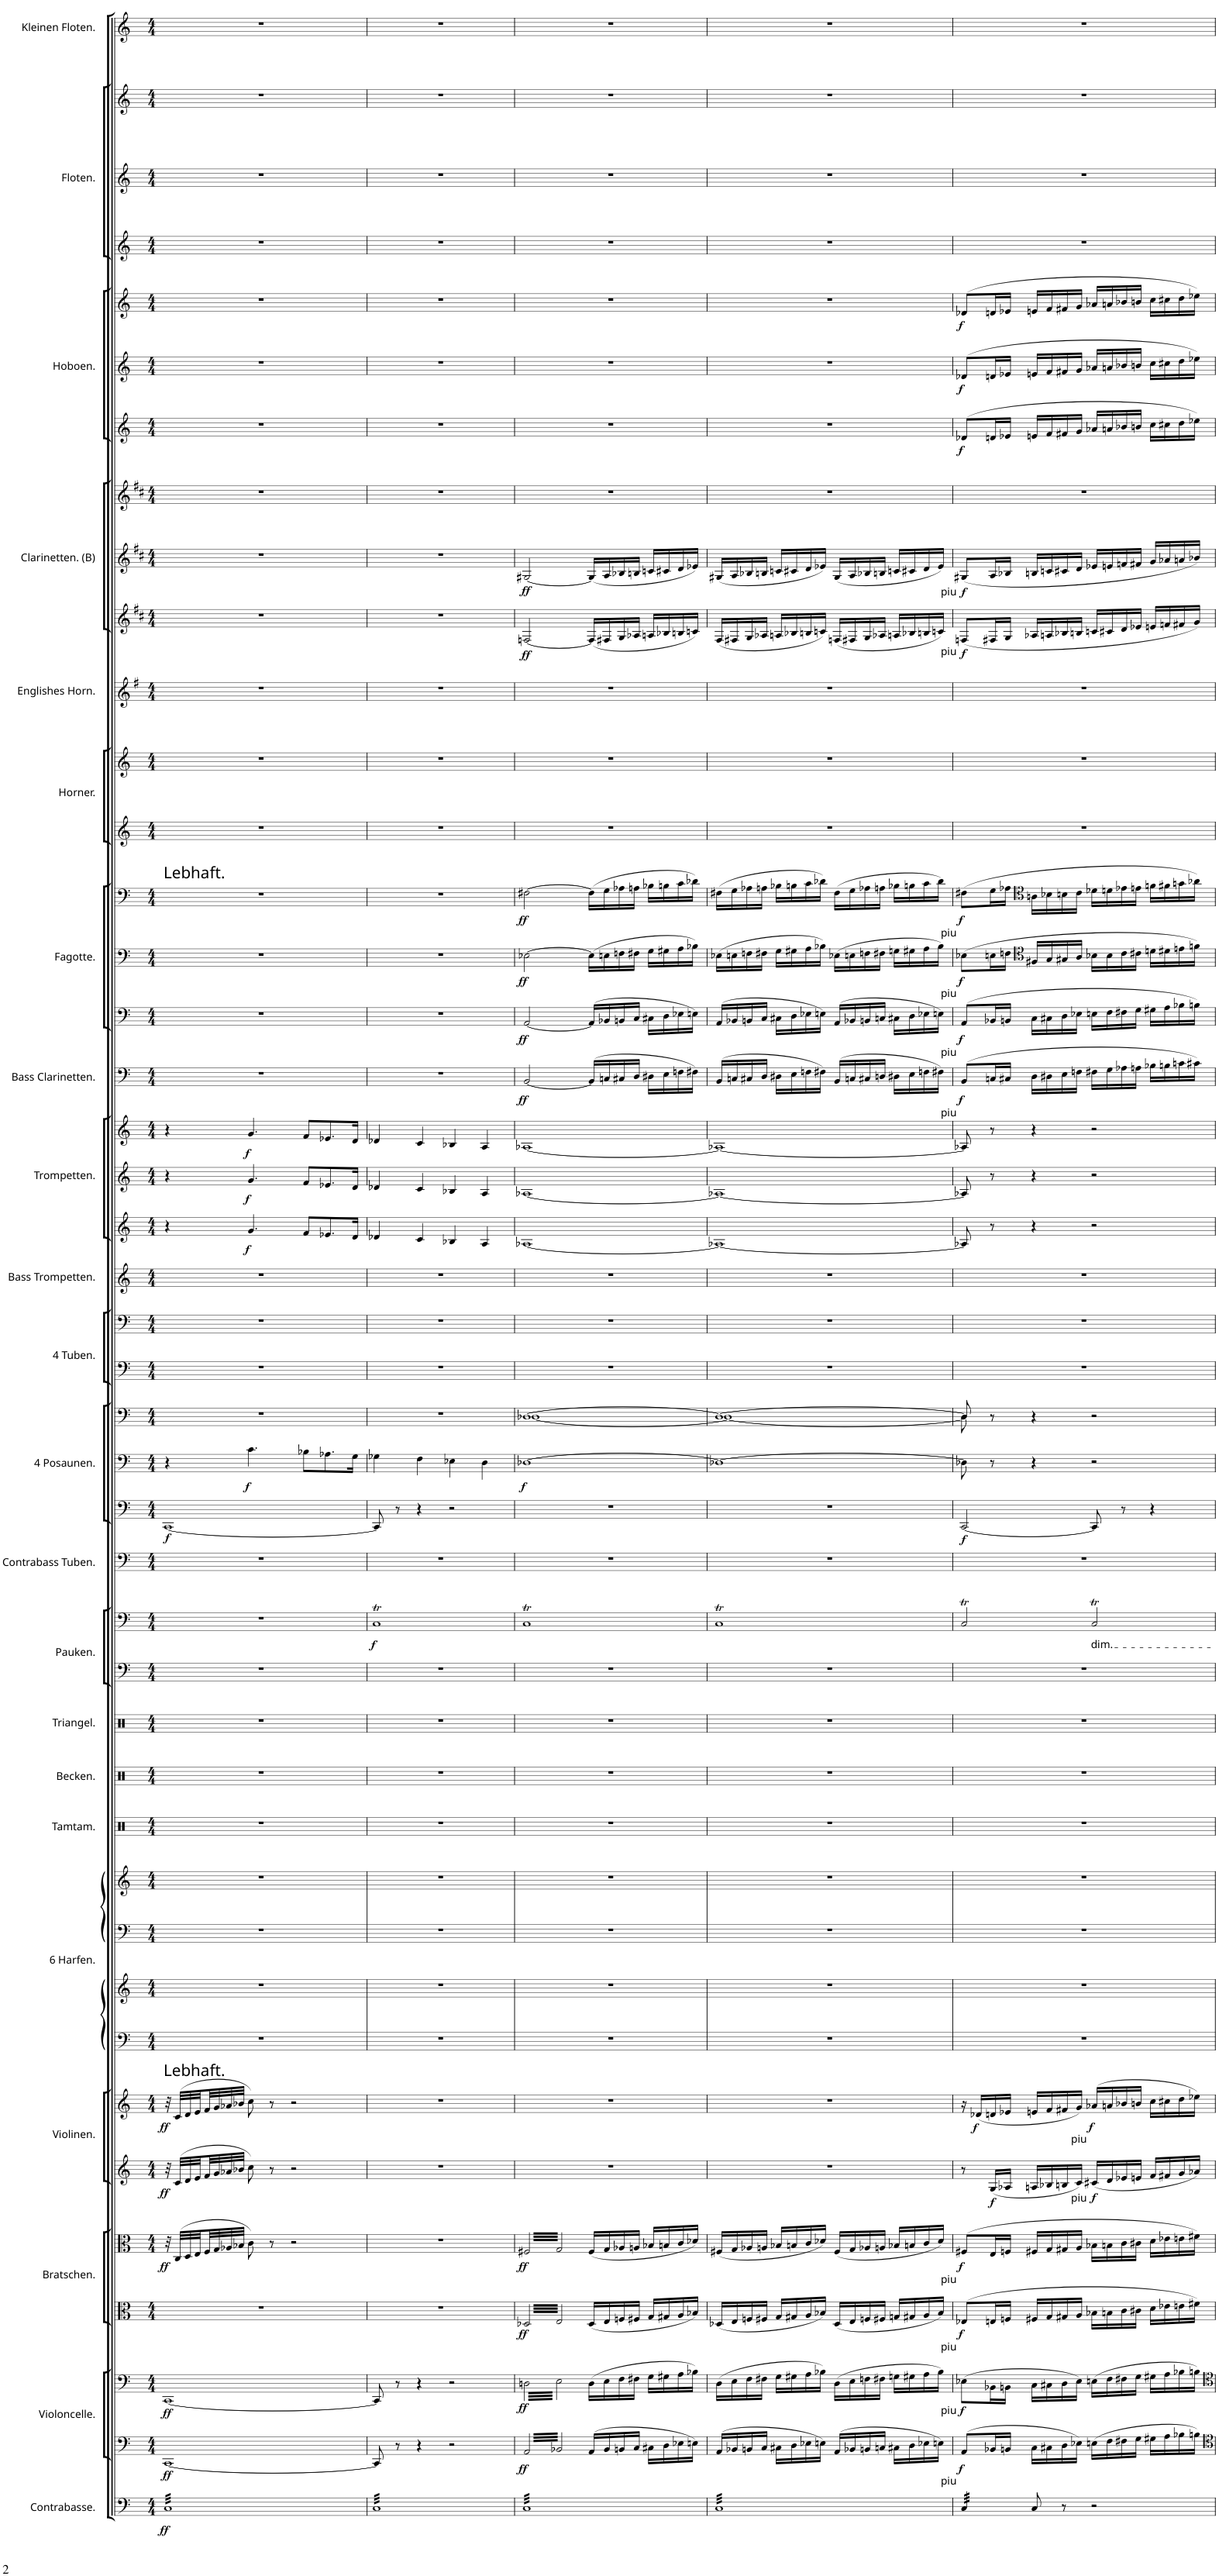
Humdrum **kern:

**kern	**dynam	**kern	**dynam	**kern	**dynam	**kern	**dynam	**kern	**dynam	**kern	**dynam	**kern	**dynam	**kern	**kern	**kern	**kern	**kern	**kern	**kern	**kern	**kern	**dynam	**kern	**kern	**dynam	**kern	**dynam	**kern	**kern	**kern	**kern	**kern	**dynam	**kern	**dynam	**kern	**dynam	**kern	**dynam	**kern	**dynam	**kern	**dynam	**kern	**dynam	**kern	**kern	**kern	**kern	**dynam	**kern	**dynam	**kern	**kern	**dynam	**kern	**dynam	**kern	**dynam	**kern	**kern	**kern	**kern
*part41	*part41	*part40	*part40	*part39	*part39	*part38	*part38	*part37	*part37	*part36	*part36	*part35	*part35	*part34	*part34	*part33	*part33	*part32	*part31	*part30	*part29	*part28	*part28	*part27	*part26	*part26	*part25	*part25	*part24	*part23	*part22	*part21	*part20	*part20	*part19	*part19	*part18	*part18	*part17	*part17	*part16	*part16	*part15	*part15	*part14	*part14	*part13	*part12	*part11	*part10	*part10	*part9	*part9	*part8	*part7	*part7	*part6	*part6	*part5	*part5	*part4	*part3	*part2	*part1
*staff43	*staff43	*staff42	*staff42	*staff41	*staff41	*staff40	*staff40	*staff39	*staff39	*staff38	*staff38	*staff37	*staff37	*staff36	*staff35	*staff34	*staff33	*staff32	*staff31	*staff30	*staff29	*staff28	*staff28	*staff27	*staff26	*staff26	*staff25	*staff25	*staff24	*staff23	*staff22	*staff21	*staff20	*staff20	*staff19	*staff19	*staff18	*staff18	*staff17	*staff17	*staff16	*staff16	*staff15	*staff15	*staff14	*staff14	*staff13	*staff12	*staff11	*staff10	*staff10	*staff9	*staff9	*staff8	*staff7	*staff7	*staff6	*staff6	*staff5	*staff5	*staff4	*staff3	*staff2	*staff1
*I"Contrabasse.	*	*I"Violoncellos	*	*I"Violoncelle.	*	*I"Violas	*	*I"Bratschen.	*	*I"Violins	*	*I"Violinen.	*	*I"Harp	*	*I"6 Harfen.	*	*I"Tamtam.	*I"Becken.	*I"Triangel.	*I"Timpani	*I"Pauken.	*	*I"Contrabass Tuben.	*I"Trombone	*	*I"4 Posaunen.	*	*I"Tenor Trombone	*I"Tuba	*I"4 Tuben.	*I"Bass Trompetten.	*I"C Trumpet	*	*I"Trompetten.	*	*I"C Trumpet	*	*I"Bass Clarinetten.	*	*I"Bassoon	*	*I"Fagotte.	*	*I"Bassoon	*	*I"Horn in F	*I"Horner.	*I"Englishes Horn.	*I"Bb Clarinet	*	*I"Clarinetten. (B)	*	*I"Bb Clarinet	*I"Oboe	*	*I"Hoboen.	*	*I"Oboe	*	*I"Flute	*I"Floten.	*I"Flute	*I"Kleinen Floten.
*I'CB.	*	*	*	*I'Vc.	*	*	*	*I'Br.	*	*	*	*I'Viol.	*	*I'Hp	*	*I'6 Harfen.	*	*I'Tamtam.	*I'Bk.	*I'Trgl.	*I'Timp	*I'Pauk.	*	*I'C.B.Tb.	*I'Trb	*	*I'4 Pos.	*	*I'Trb	*I'Tba	*I'4 Tub.	*I'Bs.Trp.	*I'Tpt	*	*I'Tromp.	*	*I'Tpt	*	*I'Bs.Cl.	*	*I'Bsn	*	*I'Fag.	*	*I'Bsn	*	*I'Hn	*I'Hor.	*I'Engl.Hr.	*I'Cl	*	*I'Clar.(B)	*	*I'Cl	*I'Ob	*	*I'Hob.	*	*I'Ob	*	*I'Fl	*	*I'Fl	*I'kl.Fl.
*clefF4	*	*clefF4	*	*clefF4	*	*clefC3	*	*clefC3	*	*clefG2	*	*clefG2	*	*clefF4	*clefG2	*clefF4	*clefG2	*clefX	*clefX	*clefX	*clefF4	*clefF4	*	*clefF4	*clefF4	*	*clefF4	*	*clefF4	*clefF4	*clefF4	*clefG2	*clefG2	*	*clefG2	*	*clefG2	*	*clefF4	*	*clefF4	*	*clefF4	*	*clefF4	*	*clefG2	*clefG2	*clefG2	*clefG2	*	*clefG2	*	*clefG2	*clefG2	*	*clefG2	*	*clefG2	*	*clefG2	*clefG2	*clefG2	*clefG2
*Trd7c12	*	*	*	*	*	*	*	*	*	*	*	*	*	*	*	*	*	*	*	*	*	*	*	*	*	*	*	*	*	*	*	*Trd8c14	*	*	*	*	*	*	*Trd8c14	*	*	*	*	*	*	*	*Trd4c7	*Trd4c7	*Trd4c7	*Trd1c2	*	*Trd1c2	*	*Trd1c2	*	*	*	*	*	*	*	*	*	*Trd-7c-12
*k[]	*	*k[]	*	*k[]	*	*k[]	*	*k[]	*	*k[]	*	*k[]	*	*k[]	*k[]	*k[]	*k[]	*k[]	*k[]	*k[]	*k[]	*k[]	*	*k[]	*k[]	*	*k[]	*	*k[]	*k[]	*k[]	*k[]	*k[]	*	*k[]	*	*k[]	*	*k[]	*	*k[]	*	*k[]	*	*k[]	*	*k[]	*k[]	*k[f#]	*k[f#c#]	*	*k[f#c#]	*	*k[f#c#]	*k[]	*	*k[]	*	*k[]	*	*k[]	*k[]	*k[]	*k[]
*M4/4	*	*M4/4	*	*M4/4	*	*M4/4	*	*M4/4	*	*M4/4	*	*M4/4	*	*M4/4	*M4/4	*M4/4	*M4/4	*M4/4	*M4/4	*M4/4	*M4/4	*M4/4	*	*M4/4	*M4/4	*	*M4/4	*	*M4/4	*M4/4	*M4/4	*M4/4	*M4/4	*	*M4/4	*	*M4/4	*	*M4/4	*	*M4/4	*	*M4/4	*	*M4/4	*	*M4/4	*M4/4	*M4/4	*M4/4	*	*M4/4	*	*M4/4	*M4/4	*	*M4/4	*	*M4/4	*	*M4/4	*M4/4	*M4/4	*M4/4
=1	=1	=1	=1	=1	=1	=1	=1	=1	=1	=1	=1	=1	=1	=1	=1	=1	=1	=1	=1	=1	=1	=1	=1	=1	=1	=1	=1	=1	=1	=1	=1	=1	=1	=1	=1	=1	=1	=1	=1	=1	=1	=1	=1	=1	=1	=1	=1	=1	=1	=1	=1	=1	=1	=1	=1	=1	=1	=1	=1	=1	=1	=1	=1	=1
!	!	!	!	!	!	!	!	!	!	!	!	!	!	!	!	!	!	!	!	!	!	!	!	!	!	!	!	!	!	!	!	!	!	!	!	!	!	!	!	!	!	!	!	!	!LO:TX:a:t=Lebhaft.	!	!	!	!	!	!	!	!	!	!	!	!	!	!	!	!	!	!	!
!	!	!	!	!	!	!	!	!	!	!	!	!LO:TX:a:t=Lebhaft.	!	!	!	!	!	!	!	!	!	!	!	!	!	!	!	!	!	!	!	!	!	!	!	!	!	!	!	!	!	!	!	!	!	!	!	!	!	!	!	!	!	!	!	!	!	!	!	!	!	!	!	!
!	!LO:DY:b	!	!LO:DY:b	!	!LO:DY:b	!	!	!	!LO:DY:b	!	!LO:DY:b	!	!LO:DY:b	!	!	!	!	!	!	!	!	!	!	!	!	!LO:DY:b	!	!	!	!	!	!	!	!	!	!	!	!	!	!	!	!	!	!	!	!	!	!	!	!	!	!	!	!	!	!	!	!	!	!	!	!	!	!
*tremolo	*	*	*	*	*	*	*	*	*	*	*	*	*	*	*	*	*	*	*	*	*	*	*	*	*	*	*	*	*	*	*	*	*	*	*	*	*	*	*	*	*	*	*	*	*	*	*	*	*	*	*	*	*	*	*	*	*	*	*	*	*	*	*	*
32CLLL	ff	[1CC	ff	[1CC	ff	1r	.	32r	ff	32r	ff	32r	ff	1r	1r	1r	1r	1r	1r	1r	1r	1r	.	1r	[1CC	f	4r	.	1r	1r	1r	1r	4r	.	4r	.	4r	.	1r	.	1r	.	1r	.	1r	.	1r	1r	1r	1r	.	1r	.	1r	1r	.	1r	.	1r	.	1r	1r	1r	1r
32C	.	.	.	.	.	.	.	(32C/LLL	.	(32c/LLL	.	(32c/LLL	.	.	.	.	.	.	.	.	.	.	.	.	.	.	.	.	.	.	.	.	.	.	.	.	.	.	.	.	.	.	.	.	.	.	.	.	.	.	.	.	.	.	.	.	.	.	.	.	.	.	.	.
32C	.	.	.	.	.	.	.	32D/	.	32d/	.	32d/	.	.	.	.	.	.	.	.	.	.	.	.	.	.	.	.	.	.	.	.	.	.	.	.	.	.	.	.	.	.	.	.	.	.	.	.	.	.	.	.	.	.	.	.	.	.	.	.	.	.	.	.
32C	.	.	.	.	.	.	.	32E/	.	32e/	.	32e/	.	.	.	.	.	.	.	.	.	.	.	.	.	.	.	.	.	.	.	.	.	.	.	.	.	.	.	.	.	.	.	.	.	.	.	.	.	.	.	.	.	.	.	.	.	.	.	.	.	.	.	.
32C	.	.	.	.	.	.	.	32F/	.	32f/	.	32f/	.	.	.	.	.	.	.	.	.	.	.	.	.	.	.	.	.	.	.	.	.	.	.	.	.	.	.	.	.	.	.	.	.	.	.	.	.	.	.	.	.	.	.	.	.	.	.	.	.	.	.	.
32C	.	.	.	.	.	.	.	32G/	.	32g/	.	32g/	.	.	.	.	.	.	.	.	.	.	.	.	.	.	.	.	.	.	.	.	.	.	.	.	.	.	.	.	.	.	.	.	.	.	.	.	.	.	.	.	.	.	.	.	.	.	.	.	.	.	.	.
32C	.	.	.	.	.	.	.	32A-X/	.	32a-X/	.	32a-X/	.	.	.	.	.	.	.	.	.	.	.	.	.	.	.	.	.	.	.	.	.	.	.	.	.	.	.	.	.	.	.	.	.	.	.	.	.	.	.	.	.	.	.	.	.	.	.	.	.	.	.	.
32C	.	.	.	.	.	.	.	32B-X/JJJ	.	32b-X/JJJ	.	32b-X/JJJ	.	.	.	.	.	.	.	.	.	.	.	.	.	.	.	.	.	.	.	.	.	.	.	.	.	.	.	.	.	.	.	.	.	.	.	.	.	.	.	.	.	.	.	.	.	.	.	.	.	.	.	.
!	!	!	!	!	!	!	!	!	!	!	!	!	!	!	!	!	!	!	!	!	!	!	!	!	!	!	!	!LO:DY:b	!	!	!	!	!	!LO:DY:b	!	!LO:DY:b	!	!LO:DY:b	!	!	!	!	!	!	!	!	!	!	!	!	!	!	!	!	!	!	!	!	!	!	!	!	!	!
32C	.	.	.	.	.	.	.	8c\)	.	8cc\)	.	8cc\)	.	.	.	.	.	.	.	.	.	.	.	.	.	.	4.c\	f	.	.	.	.	4.g/	f	4.g/	f	4.g/	f	.	.	.	.	.	.	.	.	.	.	.	.	.	.	.	.	.	.	.	.	.	.	.	.	.	.
32C	.	.	.	.	.	.	.	.	.	.	.	.	.	.	.	.	.	.	.	.	.	.	.	.	.	.	.	.	.	.	.	.	.	.	.	.	.	.	.	.	.	.	.	.	.	.	.	.	.	.	.	.	.	.	.	.	.	.	.	.	.	.	.	.
32C	.	.	.	.	.	.	.	.	.	.	.	.	.	.	.	.	.	.	.	.	.	.	.	.	.	.	.	.	.	.	.	.	.	.	.	.	.	.	.	.	.	.	.	.	.	.	.	.	.	.	.	.	.	.	.	.	.	.	.	.	.	.	.	.
32C	.	.	.	.	.	.	.	.	.	.	.	.	.	.	.	.	.	.	.	.	.	.	.	.	.	.	.	.	.	.	.	.	.	.	.	.	.	.	.	.	.	.	.	.	.	.	.	.	.	.	.	.	.	.	.	.	.	.	.	.	.	.	.	.
32C	.	.	.	.	.	.	.	8r	.	8r	.	8r	.	.	.	.	.	.	.	.	.	.	.	.	.	.	.	.	.	.	.	.	.	.	.	.	.	.	.	.	.	.	.	.	.	.	.	.	.	.	.	.	.	.	.	.	.	.	.	.	.	.	.	.
32C	.	.	.	.	.	.	.	.	.	.	.	.	.	.	.	.	.	.	.	.	.	.	.	.	.	.	.	.	.	.	.	.	.	.	.	.	.	.	.	.	.	.	.	.	.	.	.	.	.	.	.	.	.	.	.	.	.	.	.	.	.	.	.	.
32C	.	.	.	.	.	.	.	.	.	.	.	.	.	.	.	.	.	.	.	.	.	.	.	.	.	.	.	.	.	.	.	.	.	.	.	.	.	.	.	.	.	.	.	.	.	.	.	.	.	.	.	.	.	.	.	.	.	.	.	.	.	.	.	.
32C	.	.	.	.	.	.	.	.	.	.	.	.	.	.	.	.	.	.	.	.	.	.	.	.	.	.	.	.	.	.	.	.	.	.	.	.	.	.	.	.	.	.	.	.	.	.	.	.	.	.	.	.	.	.	.	.	.	.	.	.	.	.	.	.
32C	.	.	.	.	.	.	.	2r	.	2r	.	2r	.	.	.	.	.	.	.	.	.	.	.	.	.	.	.	.	.	.	.	.	.	.	.	.	.	.	.	.	.	.	.	.	.	.	.	.	.	.	.	.	.	.	.	.	.	.	.	.	.	.	.	.
32C	.	.	.	.	.	.	.	.	.	.	.	.	.	.	.	.	.	.	.	.	.	.	.	.	.	.	.	.	.	.	.	.	.	.	.	.	.	.	.	.	.	.	.	.	.	.	.	.	.	.	.	.	.	.	.	.	.	.	.	.	.	.	.	.
32C	.	.	.	.	.	.	.	.	.	.	.	.	.	.	.	.	.	.	.	.	.	.	.	.	.	.	.	.	.	.	.	.	.	.	.	.	.	.	.	.	.	.	.	.	.	.	.	.	.	.	.	.	.	.	.	.	.	.	.	.	.	.	.	.
32C	.	.	.	.	.	.	.	.	.	.	.	.	.	.	.	.	.	.	.	.	.	.	.	.	.	.	.	.	.	.	.	.	.	.	.	.	.	.	.	.	.	.	.	.	.	.	.	.	.	.	.	.	.	.	.	.	.	.	.	.	.	.	.	.
32C	.	.	.	.	.	.	.	.	.	.	.	.	.	.	.	.	.	.	.	.	.	.	.	.	.	.	8B-X\L	.	.	.	.	.	8f/L	.	8f/L	.	8f/L	.	.	.	.	.	.	.	.	.	.	.	.	.	.	.	.	.	.	.	.	.	.	.	.	.	.	.
32C	.	.	.	.	.	.	.	.	.	.	.	.	.	.	.	.	.	.	.	.	.	.	.	.	.	.	.	.	.	.	.	.	.	.	.	.	.	.	.	.	.	.	.	.	.	.	.	.	.	.	.	.	.	.	.	.	.	.	.	.	.	.	.	.
32C	.	.	.	.	.	.	.	.	.	.	.	.	.	.	.	.	.	.	.	.	.	.	.	.	.	.	.	.	.	.	.	.	.	.	.	.	.	.	.	.	.	.	.	.	.	.	.	.	.	.	.	.	.	.	.	.	.	.	.	.	.	.	.	.
32C	.	.	.	.	.	.	.	.	.	.	.	.	.	.	.	.	.	.	.	.	.	.	.	.	.	.	.	.	.	.	.	.	.	.	.	.	.	.	.	.	.	.	.	.	.	.	.	.	.	.	.	.	.	.	.	.	.	.	.	.	.	.	.	.
32C	.	.	.	.	.	.	.	.	.	.	.	.	.	.	.	.	.	.	.	.	.	.	.	.	.	.	8.A-X\	.	.	.	.	.	8.e-X/	.	8.e-X/	.	8.e-X/	.	.	.	.	.	.	.	.	.	.	.	.	.	.	.	.	.	.	.	.	.	.	.	.	.	.	.
32C	.	.	.	.	.	.	.	.	.	.	.	.	.	.	.	.	.	.	.	.	.	.	.	.	.	.	.	.	.	.	.	.	.	.	.	.	.	.	.	.	.	.	.	.	.	.	.	.	.	.	.	.	.	.	.	.	.	.	.	.	.	.	.	.
32C	.	.	.	.	.	.	.	.	.	.	.	.	.	.	.	.	.	.	.	.	.	.	.	.	.	.	.	.	.	.	.	.	.	.	.	.	.	.	.	.	.	.	.	.	.	.	.	.	.	.	.	.	.	.	.	.	.	.	.	.	.	.	.	.
32C	.	.	.	.	.	.	.	.	.	.	.	.	.	.	.	.	.	.	.	.	.	.	.	.	.	.	.	.	.	.	.	.	.	.	.	.	.	.	.	.	.	.	.	.	.	.	.	.	.	.	.	.	.	.	.	.	.	.	.	.	.	.	.	.
32C	.	.	.	.	.	.	.	.	.	.	.	.	.	.	.	.	.	.	.	.	.	.	.	.	.	.	.	.	.	.	.	.	.	.	.	.	.	.	.	.	.	.	.	.	.	.	.	.	.	.	.	.	.	.	.	.	.	.	.	.	.	.	.	.
32C	.	.	.	.	.	.	.	.	.	.	.	.	.	.	.	.	.	.	.	.	.	.	.	.	.	.	.	.	.	.	.	.	.	.	.	.	.	.	.	.	.	.	.	.	.	.	.	.	.	.	.	.	.	.	.	.	.	.	.	.	.	.	.	.
32C	.	.	.	.	.	.	.	.	.	.	.	.	.	.	.	.	.	.	.	.	.	.	.	.	.	.	16G\Jk	.	.	.	.	.	16d/Jk	.	16d/Jk	.	16d/Jk	.	.	.	.	.	.	.	.	.	.	.	.	.	.	.	.	.	.	.	.	.	.	.	.	.	.	.
32CJJJ	.	.	.	.	.	.	.	.	.	.	.	.	.	.	.	.	.	.	.	.	.	.	.	.	.	.	.	.	.	.	.	.	.	.	.	.	.	.	.	.	.	.	.	.	.	.	.	.	.	.	.	.	.	.	.	.	.	.	.	.	.	.	.	.
=2	=2	=2	=2	=2	=2	=2	=2	=2	=2	=2	=2	=2	=2	=2	=2	=2	=2	=2	=2	=2	=2	=2	=2	=2	=2	=2	=2	=2	=2	=2	=2	=2	=2	=2	=2	=2	=2	=2	=2	=2	=2	=2	=2	=2	=2	=2	=2	=2	=2	=2	=2	=2	=2	=2	=2	=2	=2	=2	=2	=2	=2	=2	=2	=2
!	!	!	!	!	!	!	!	!	!	!	!	!	!	!	!	!	!	!	!	!	!	!	!LO:DY:b	!	!	!	!	!	!	!	!	!	!	!	!	!	!	!	!	!	!	!	!	!	!	!	!	!	!	!	!	!	!	!	!	!	!	!	!	!	!	!	!	!
32CLLL	.	8CC/]	.	8CC/]	.	1r	.	1r	.	1r	.	1r	.	1r	1r	1r	1r	1r	1r	1r	1r	1CT	f	1r	8CC/]	.	4G-X^^\	.	1r	1r	1r	1r	4d-X^^/	.	4d-X^^/	.	4d-X^^/	.	1r	.	1r	.	1r	.	1r	.	1r	1r	1r	1r	.	1r	.	1r	1r	.	1r	.	1r	.	1r	1r	1r	1r
32C	.	.	.	.	.	.	.	.	.	.	.	.	.	.	.	.	.	.	.	.	.	.	.	.	.	.	.	.	.	.	.	.	.	.	.	.	.	.	.	.	.	.	.	.	.	.	.	.	.	.	.	.	.	.	.	.	.	.	.	.	.	.	.	.
32C	.	.	.	.	.	.	.	.	.	.	.	.	.	.	.	.	.	.	.	.	.	.	.	.	.	.	.	.	.	.	.	.	.	.	.	.	.	.	.	.	.	.	.	.	.	.	.	.	.	.	.	.	.	.	.	.	.	.	.	.	.	.	.	.
32C	.	.	.	.	.	.	.	.	.	.	.	.	.	.	.	.	.	.	.	.	.	.	.	.	.	.	.	.	.	.	.	.	.	.	.	.	.	.	.	.	.	.	.	.	.	.	.	.	.	.	.	.	.	.	.	.	.	.	.	.	.	.	.	.
32C	.	8r	.	8r	.	.	.	.	.	.	.	.	.	.	.	.	.	.	.	.	.	.	.	.	8r	.	.	.	.	.	.	.	.	.	.	.	.	.	.	.	.	.	.	.	.	.	.	.	.	.	.	.	.	.	.	.	.	.	.	.	.	.	.	.
32C	.	.	.	.	.	.	.	.	.	.	.	.	.	.	.	.	.	.	.	.	.	.	.	.	.	.	.	.	.	.	.	.	.	.	.	.	.	.	.	.	.	.	.	.	.	.	.	.	.	.	.	.	.	.	.	.	.	.	.	.	.	.	.	.
32C	.	.	.	.	.	.	.	.	.	.	.	.	.	.	.	.	.	.	.	.	.	.	.	.	.	.	.	.	.	.	.	.	.	.	.	.	.	.	.	.	.	.	.	.	.	.	.	.	.	.	.	.	.	.	.	.	.	.	.	.	.	.	.	.
32C	.	.	.	.	.	.	.	.	.	.	.	.	.	.	.	.	.	.	.	.	.	.	.	.	.	.	.	.	.	.	.	.	.	.	.	.	.	.	.	.	.	.	.	.	.	.	.	.	.	.	.	.	.	.	.	.	.	.	.	.	.	.	.	.
32C	.	4r	.	4r	.	.	.	.	.	.	.	.	.	.	.	.	.	.	.	.	.	.	.	.	4r	.	4F^^\	.	.	.	.	.	4c^^/	.	4c^^/	.	4c^^/	.	.	.	.	.	.	.	.	.	.	.	.	.	.	.	.	.	.	.	.	.	.	.	.	.	.	.
32C	.	.	.	.	.	.	.	.	.	.	.	.	.	.	.	.	.	.	.	.	.	.	.	.	.	.	.	.	.	.	.	.	.	.	.	.	.	.	.	.	.	.	.	.	.	.	.	.	.	.	.	.	.	.	.	.	.	.	.	.	.	.	.	.
32C	.	.	.	.	.	.	.	.	.	.	.	.	.	.	.	.	.	.	.	.	.	.	.	.	.	.	.	.	.	.	.	.	.	.	.	.	.	.	.	.	.	.	.	.	.	.	.	.	.	.	.	.	.	.	.	.	.	.	.	.	.	.	.	.
32C	.	.	.	.	.	.	.	.	.	.	.	.	.	.	.	.	.	.	.	.	.	.	.	.	.	.	.	.	.	.	.	.	.	.	.	.	.	.	.	.	.	.	.	.	.	.	.	.	.	.	.	.	.	.	.	.	.	.	.	.	.	.	.	.
32C	.	.	.	.	.	.	.	.	.	.	.	.	.	.	.	.	.	.	.	.	.	.	.	.	.	.	.	.	.	.	.	.	.	.	.	.	.	.	.	.	.	.	.	.	.	.	.	.	.	.	.	.	.	.	.	.	.	.	.	.	.	.	.	.
32C	.	.	.	.	.	.	.	.	.	.	.	.	.	.	.	.	.	.	.	.	.	.	.	.	.	.	.	.	.	.	.	.	.	.	.	.	.	.	.	.	.	.	.	.	.	.	.	.	.	.	.	.	.	.	.	.	.	.	.	.	.	.	.	.
32C	.	.	.	.	.	.	.	.	.	.	.	.	.	.	.	.	.	.	.	.	.	.	.	.	.	.	.	.	.	.	.	.	.	.	.	.	.	.	.	.	.	.	.	.	.	.	.	.	.	.	.	.	.	.	.	.	.	.	.	.	.	.	.	.
32C	.	.	.	.	.	.	.	.	.	.	.	.	.	.	.	.	.	.	.	.	.	.	.	.	.	.	.	.	.	.	.	.	.	.	.	.	.	.	.	.	.	.	.	.	.	.	.	.	.	.	.	.	.	.	.	.	.	.	.	.	.	.	.	.
32C	.	2r	.	2r	.	.	.	.	.	.	.	.	.	.	.	.	.	.	.	.	.	.	.	.	2r	.	4E-X^^\	.	.	.	.	.	4B-X^^/	.	4B-X^^/	.	4B-X^^/	.	.	.	.	.	.	.	.	.	.	.	.	.	.	.	.	.	.	.	.	.	.	.	.	.	.	.
32C	.	.	.	.	.	.	.	.	.	.	.	.	.	.	.	.	.	.	.	.	.	.	.	.	.	.	.	.	.	.	.	.	.	.	.	.	.	.	.	.	.	.	.	.	.	.	.	.	.	.	.	.	.	.	.	.	.	.	.	.	.	.	.	.
32C	.	.	.	.	.	.	.	.	.	.	.	.	.	.	.	.	.	.	.	.	.	.	.	.	.	.	.	.	.	.	.	.	.	.	.	.	.	.	.	.	.	.	.	.	.	.	.	.	.	.	.	.	.	.	.	.	.	.	.	.	.	.	.	.
32C	.	.	.	.	.	.	.	.	.	.	.	.	.	.	.	.	.	.	.	.	.	.	.	.	.	.	.	.	.	.	.	.	.	.	.	.	.	.	.	.	.	.	.	.	.	.	.	.	.	.	.	.	.	.	.	.	.	.	.	.	.	.	.	.
32C	.	.	.	.	.	.	.	.	.	.	.	.	.	.	.	.	.	.	.	.	.	.	.	.	.	.	.	.	.	.	.	.	.	.	.	.	.	.	.	.	.	.	.	.	.	.	.	.	.	.	.	.	.	.	.	.	.	.	.	.	.	.	.	.
32C	.	.	.	.	.	.	.	.	.	.	.	.	.	.	.	.	.	.	.	.	.	.	.	.	.	.	.	.	.	.	.	.	.	.	.	.	.	.	.	.	.	.	.	.	.	.	.	.	.	.	.	.	.	.	.	.	.	.	.	.	.	.	.	.
32C	.	.	.	.	.	.	.	.	.	.	.	.	.	.	.	.	.	.	.	.	.	.	.	.	.	.	.	.	.	.	.	.	.	.	.	.	.	.	.	.	.	.	.	.	.	.	.	.	.	.	.	.	.	.	.	.	.	.	.	.	.	.	.	.
32C	.	.	.	.	.	.	.	.	.	.	.	.	.	.	.	.	.	.	.	.	.	.	.	.	.	.	.	.	.	.	.	.	.	.	.	.	.	.	.	.	.	.	.	.	.	.	.	.	.	.	.	.	.	.	.	.	.	.	.	.	.	.	.	.
32C	.	.	.	.	.	.	.	.	.	.	.	.	.	.	.	.	.	.	.	.	.	.	.	.	.	.	4D^^\	.	.	.	.	.	4A^^/	.	4A^^/	.	4A^^/	.	.	.	.	.	.	.	.	.	.	.	.	.	.	.	.	.	.	.	.	.	.	.	.	.	.	.
32C	.	.	.	.	.	.	.	.	.	.	.	.	.	.	.	.	.	.	.	.	.	.	.	.	.	.	.	.	.	.	.	.	.	.	.	.	.	.	.	.	.	.	.	.	.	.	.	.	.	.	.	.	.	.	.	.	.	.	.	.	.	.	.	.
32C	.	.	.	.	.	.	.	.	.	.	.	.	.	.	.	.	.	.	.	.	.	.	.	.	.	.	.	.	.	.	.	.	.	.	.	.	.	.	.	.	.	.	.	.	.	.	.	.	.	.	.	.	.	.	.	.	.	.	.	.	.	.	.	.
32C	.	.	.	.	.	.	.	.	.	.	.	.	.	.	.	.	.	.	.	.	.	.	.	.	.	.	.	.	.	.	.	.	.	.	.	.	.	.	.	.	.	.	.	.	.	.	.	.	.	.	.	.	.	.	.	.	.	.	.	.	.	.	.	.
32C	.	.	.	.	.	.	.	.	.	.	.	.	.	.	.	.	.	.	.	.	.	.	.	.	.	.	.	.	.	.	.	.	.	.	.	.	.	.	.	.	.	.	.	.	.	.	.	.	.	.	.	.	.	.	.	.	.	.	.	.	.	.	.	.
32C	.	.	.	.	.	.	.	.	.	.	.	.	.	.	.	.	.	.	.	.	.	.	.	.	.	.	.	.	.	.	.	.	.	.	.	.	.	.	.	.	.	.	.	.	.	.	.	.	.	.	.	.	.	.	.	.	.	.	.	.	.	.	.	.
32C	.	.	.	.	.	.	.	.	.	.	.	.	.	.	.	.	.	.	.	.	.	.	.	.	.	.	.	.	.	.	.	.	.	.	.	.	.	.	.	.	.	.	.	.	.	.	.	.	.	.	.	.	.	.	.	.	.	.	.	.	.	.	.	.
32CJJJ	.	.	.	.	.	.	.	.	.	.	.	.	.	.	.	.	.	.	.	.	.	.	.	.	.	.	.	.	.	.	.	.	.	.	.	.	.	.	.	.	.	.	.	.	.	.	.	.	.	.	.	.	.	.	.	.	.	.	.	.	.	.	.	.
=3	=3	=3	=3	=3	=3	=3	=3	=3	=3	=3	=3	=3	=3	=3	=3	=3	=3	=3	=3	=3	=3	=3	=3	=3	=3	=3	=3	=3	=3	=3	=3	=3	=3	=3	=3	=3	=3	=3	=3	=3	=3	=3	=3	=3	=3	=3	=3	=3	=3	=3	=3	=3	=3	=3	=3	=3	=3	=3	=3	=3	=3	=3	=3	=3
*	*	*	*	*	*	*	*	*	*	*	*	*	*	*	*	*	*	*	*	*	*	*	*	*	*	*	*	*	*^	*	*	*	*	*	*	*	*	*	*	*	*	*	*	*	*	*	*	*	*	*	*	*	*	*	*	*	*	*	*	*	*	*	*	*
!	!	!	!LO:DY:b	!	!LO:DY:b	!	!LO:DY:b	!	!LO:DY:b	!	!	!	!	!	!	!	!	!	!	!	!	!	!	!	!	!	!	!LO:DY:b	!	!	!	!	!	!	!	!	!	!	!	!	!LO:DY:b	!	!LO:DY:b	!	!LO:DY:b	!	!LO:DY:b	!	!	!	!	!LO:DY:b	!	!LO:DY:b	!	!	!	!	!	!	!	!	!	!	!
*	*	*tremolo	*	*	*	*	*	*	*	*	*	*	*	*	*	*	*	*	*	*	*	*	*	*	*	*	*	*	*	*	*	*	*	*	*	*	*	*	*	*	*	*	*	*	*	*	*	*	*	*	*	*	*	*	*	*	*	*	*	*	*	*	*	*	*
*	*	*	*	*tremolo	*	*	*	*	*	*	*	*	*	*	*	*	*	*	*	*	*	*	*	*	*	*	*	*	*	*	*	*	*	*	*	*	*	*	*	*	*	*	*	*	*	*	*	*	*	*	*	*	*	*	*	*	*	*	*	*	*	*	*	*	*
*	*	*	*	*	*	*tremolo	*	*	*	*	*	*	*	*	*	*	*	*	*	*	*	*	*	*	*	*	*	*	*	*	*	*	*	*	*	*	*	*	*	*	*	*	*	*	*	*	*	*	*	*	*	*	*	*	*	*	*	*	*	*	*	*	*	*	*
*	*	*	*	*	*	*	*	*tremolo	*	*	*	*	*	*	*	*	*	*	*	*	*	*	*	*	*	*	*	*	*	*	*	*	*	*	*	*	*	*	*	*	*	*	*	*	*	*	*	*	*	*	*	*	*	*	*	*	*	*	*	*	*	*	*	*	*
32CLLL	.	64AA/LLLL	ff	64Dn\LLLL	ff	64D-X/LLLL	ff	64F#X/LLLL	ff	1r	.	1r	.	1r	1r	1r	1r	1r	1r	1r	1r	1CT	.	1r	1r	.	[1D-X	f	[1D-X	[1D-	1r	1r	1r	[1A-X	.	[1A-X	.	[1A-X	.	[2BB/	ff	[2AA/	ff	[2E-X\	ff	[2F#X\	ff	1r	1r	1r	[2Fn/	ff	[2G#X/	ff	1r	1r	.	1r	.	1r	.	1r	1r	1r	1r
.	.	64BB-X/	.	64E\	.	64E/	.	64G/	.	.	.	.	.	.	.	.	.	.	.	.	.	.	.	.	.	.	.	.	.	.	.	.	.	.	.	.	.	.	.	.	.	.	.	.	.	.	.	.	.	.	.	.	.	.	.	.	.	.	.	.	.	.	.	.	.
32C	.	64AA/	.	64Dn\	.	64D-X/	.	64F#X/	.	.	.	.	.	.	.	.	.	.	.	.	.	.	.	.	.	.	.	.	.	.	.	.	.	.	.	.	.	.	.	.	.	.	.	.	.	.	.	.	.	.	.	.	.	.	.	.	.	.	.	.	.	.	.	.	.
.	.	64BB-X/	.	64E\	.	64E/	.	64G/	.	.	.	.	.	.	.	.	.	.	.	.	.	.	.	.	.	.	.	.	.	.	.	.	.	.	.	.	.	.	.	.	.	.	.	.	.	.	.	.	.	.	.	.	.	.	.	.	.	.	.	.	.	.	.	.	.
32C	.	64AA/	.	64Dn\	.	64D-X/	.	64F#X/	.	.	.	.	.	.	.	.	.	.	.	.	.	.	.	.	.	.	.	.	.	.	.	.	.	.	.	.	.	.	.	.	.	.	.	.	.	.	.	.	.	.	.	.	.	.	.	.	.	.	.	.	.	.	.	.	.
.	.	64BB-X/	.	64E\	.	64E/	.	64G/	.	.	.	.	.	.	.	.	.	.	.	.	.	.	.	.	.	.	.	.	.	.	.	.	.	.	.	.	.	.	.	.	.	.	.	.	.	.	.	.	.	.	.	.	.	.	.	.	.	.	.	.	.	.	.	.	.
32C	.	64AA/	.	64Dn\	.	64D-X/	.	64F#X/	.	.	.	.	.	.	.	.	.	.	.	.	.	.	.	.	.	.	.	.	.	.	.	.	.	.	.	.	.	.	.	.	.	.	.	.	.	.	.	.	.	.	.	.	.	.	.	.	.	.	.	.	.	.	.	.	.
.	.	64BB-X/	.	64E\	.	64E/	.	64G/	.	.	.	.	.	.	.	.	.	.	.	.	.	.	.	.	.	.	.	.	.	.	.	.	.	.	.	.	.	.	.	.	.	.	.	.	.	.	.	.	.	.	.	.	.	.	.	.	.	.	.	.	.	.	.	.	.
32C	.	64AA/	.	64Dn\	.	64D-X/	.	64F#X/	.	.	.	.	.	.	.	.	.	.	.	.	.	.	.	.	.	.	.	.	.	.	.	.	.	.	.	.	.	.	.	.	.	.	.	.	.	.	.	.	.	.	.	.	.	.	.	.	.	.	.	.	.	.	.	.	.
.	.	64BB-X/	.	64E\	.	64E/	.	64G/	.	.	.	.	.	.	.	.	.	.	.	.	.	.	.	.	.	.	.	.	.	.	.	.	.	.	.	.	.	.	.	.	.	.	.	.	.	.	.	.	.	.	.	.	.	.	.	.	.	.	.	.	.	.	.	.	.
32C	.	64AA/	.	64Dn\	.	64D-X/	.	64F#X/	.	.	.	.	.	.	.	.	.	.	.	.	.	.	.	.	.	.	.	.	.	.	.	.	.	.	.	.	.	.	.	.	.	.	.	.	.	.	.	.	.	.	.	.	.	.	.	.	.	.	.	.	.	.	.	.	.
.	.	64BB-X/	.	64E\	.	64E/	.	64G/	.	.	.	.	.	.	.	.	.	.	.	.	.	.	.	.	.	.	.	.	.	.	.	.	.	.	.	.	.	.	.	.	.	.	.	.	.	.	.	.	.	.	.	.	.	.	.	.	.	.	.	.	.	.	.	.	.
32C	.	64AA/	.	64Dn\	.	64D-X/	.	64F#X/	.	.	.	.	.	.	.	.	.	.	.	.	.	.	.	.	.	.	.	.	.	.	.	.	.	.	.	.	.	.	.	.	.	.	.	.	.	.	.	.	.	.	.	.	.	.	.	.	.	.	.	.	.	.	.	.	.
.	.	64BB-X/	.	64E\	.	64E/	.	64G/	.	.	.	.	.	.	.	.	.	.	.	.	.	.	.	.	.	.	.	.	.	.	.	.	.	.	.	.	.	.	.	.	.	.	.	.	.	.	.	.	.	.	.	.	.	.	.	.	.	.	.	.	.	.	.	.	.
32C	.	64AA/	.	64Dn\	.	64D-X/	.	64F#X/	.	.	.	.	.	.	.	.	.	.	.	.	.	.	.	.	.	.	.	.	.	.	.	.	.	.	.	.	.	.	.	.	.	.	.	.	.	.	.	.	.	.	.	.	.	.	.	.	.	.	.	.	.	.	.	.	.
.	.	64BB-X/	.	64E\	.	64E/	.	64G/	.	.	.	.	.	.	.	.	.	.	.	.	.	.	.	.	.	.	.	.	.	.	.	.	.	.	.	.	.	.	.	.	.	.	.	.	.	.	.	.	.	.	.	.	.	.	.	.	.	.	.	.	.	.	.	.	.
32C	.	64AA/	.	64Dn\	.	64D-X/	.	64F#X/	.	.	.	.	.	.	.	.	.	.	.	.	.	.	.	.	.	.	.	.	.	.	.	.	.	.	.	.	.	.	.	.	.	.	.	.	.	.	.	.	.	.	.	.	.	.	.	.	.	.	.	.	.	.	.	.	.
.	.	64BB-X/	.	64E\	.	64E/	.	64G/	.	.	.	.	.	.	.	.	.	.	.	.	.	.	.	.	.	.	.	.	.	.	.	.	.	.	.	.	.	.	.	.	.	.	.	.	.	.	.	.	.	.	.	.	.	.	.	.	.	.	.	.	.	.	.	.	.
32C	.	64AA/	.	64Dn\	.	64D-X/	.	64F#X/	.	.	.	.	.	.	.	.	.	.	.	.	.	.	.	.	.	.	.	.	.	.	.	.	.	.	.	.	.	.	.	.	.	.	.	.	.	.	.	.	.	.	.	.	.	.	.	.	.	.	.	.	.	.	.	.	.
.	.	64BB-X/	.	64E\	.	64E/	.	64G/	.	.	.	.	.	.	.	.	.	.	.	.	.	.	.	.	.	.	.	.	.	.	.	.	.	.	.	.	.	.	.	.	.	.	.	.	.	.	.	.	.	.	.	.	.	.	.	.	.	.	.	.	.	.	.	.	.
32C	.	64AA/	.	64Dn\	.	64D-X/	.	64F#X/	.	.	.	.	.	.	.	.	.	.	.	.	.	.	.	.	.	.	.	.	.	.	.	.	.	.	.	.	.	.	.	.	.	.	.	.	.	.	.	.	.	.	.	.	.	.	.	.	.	.	.	.	.	.	.	.	.
.	.	64BB-X/	.	64E\	.	64E/	.	64G/	.	.	.	.	.	.	.	.	.	.	.	.	.	.	.	.	.	.	.	.	.	.	.	.	.	.	.	.	.	.	.	.	.	.	.	.	.	.	.	.	.	.	.	.	.	.	.	.	.	.	.	.	.	.	.	.	.
32C	.	64AA/	.	64Dn\	.	64D-X/	.	64F#X/	.	.	.	.	.	.	.	.	.	.	.	.	.	.	.	.	.	.	.	.	.	.	.	.	.	.	.	.	.	.	.	.	.	.	.	.	.	.	.	.	.	.	.	.	.	.	.	.	.	.	.	.	.	.	.	.	.
.	.	64BB-X/	.	64E\	.	64E/	.	64G/	.	.	.	.	.	.	.	.	.	.	.	.	.	.	.	.	.	.	.	.	.	.	.	.	.	.	.	.	.	.	.	.	.	.	.	.	.	.	.	.	.	.	.	.	.	.	.	.	.	.	.	.	.	.	.	.	.
32C	.	64AA/	.	64Dn\	.	64D-X/	.	64F#X/	.	.	.	.	.	.	.	.	.	.	.	.	.	.	.	.	.	.	.	.	.	.	.	.	.	.	.	.	.	.	.	.	.	.	.	.	.	.	.	.	.	.	.	.	.	.	.	.	.	.	.	.	.	.	.	.	.
.	.	64BB-X/	.	64E\	.	64E/	.	64G/	.	.	.	.	.	.	.	.	.	.	.	.	.	.	.	.	.	.	.	.	.	.	.	.	.	.	.	.	.	.	.	.	.	.	.	.	.	.	.	.	.	.	.	.	.	.	.	.	.	.	.	.	.	.	.	.	.
32C	.	64AA/	.	64Dn\	.	64D-X/	.	64F#X/	.	.	.	.	.	.	.	.	.	.	.	.	.	.	.	.	.	.	.	.	.	.	.	.	.	.	.	.	.	.	.	.	.	.	.	.	.	.	.	.	.	.	.	.	.	.	.	.	.	.	.	.	.	.	.	.	.
.	.	64BB-X/	.	64E\	.	64E/	.	64G/	.	.	.	.	.	.	.	.	.	.	.	.	.	.	.	.	.	.	.	.	.	.	.	.	.	.	.	.	.	.	.	.	.	.	.	.	.	.	.	.	.	.	.	.	.	.	.	.	.	.	.	.	.	.	.	.	.
32C	.	64AA/	.	64Dn\	.	64D-X/	.	64F#X/	.	.	.	.	.	.	.	.	.	.	.	.	.	.	.	.	.	.	.	.	.	.	.	.	.	.	.	.	.	.	.	.	.	.	.	.	.	.	.	.	.	.	.	.	.	.	.	.	.	.	.	.	.	.	.	.	.
.	.	64BB-X/	.	64E\	.	64E/	.	64G/	.	.	.	.	.	.	.	.	.	.	.	.	.	.	.	.	.	.	.	.	.	.	.	.	.	.	.	.	.	.	.	.	.	.	.	.	.	.	.	.	.	.	.	.	.	.	.	.	.	.	.	.	.	.	.	.	.
32C	.	64AA/	.	64Dn\	.	64D-X/	.	64F#X/	.	.	.	.	.	.	.	.	.	.	.	.	.	.	.	.	.	.	.	.	.	.	.	.	.	.	.	.	.	.	.	.	.	.	.	.	.	.	.	.	.	.	.	.	.	.	.	.	.	.	.	.	.	.	.	.	.
.	.	64BB-X/JJJJ	.	64E\JJJJ	.	64E/JJJJ	.	64G/JJJJ	.	.	.	.	.	.	.	.	.	.	.	.	.	.	.	.	.	.	.	.	.	.	.	.	.	.	.	.	.	.	.	.	.	.	.	.	.	.	.	.	.	.	.	.	.	.	.	.	.	.	.	.	.	.	.	.	.
*	*	*	*	*	*	*	*	*Xtremolo	*	*	*	*	*	*	*	*	*	*	*	*	*	*	*	*	*	*	*	*	*	*	*	*	*	*	*	*	*	*	*	*	*	*	*	*	*	*	*	*	*	*	*	*	*	*	*	*	*	*	*	*	*	*	*	*	*
*	*	*	*	*	*	*Xtremolo	*	*	*	*	*	*	*	*	*	*	*	*	*	*	*	*	*	*	*	*	*	*	*	*	*	*	*	*	*	*	*	*	*	*	*	*	*	*	*	*	*	*	*	*	*	*	*	*	*	*	*	*	*	*	*	*	*	*	*
*	*	*	*	*Xtremolo	*	*	*	*	*	*	*	*	*	*	*	*	*	*	*	*	*	*	*	*	*	*	*	*	*	*	*	*	*	*	*	*	*	*	*	*	*	*	*	*	*	*	*	*	*	*	*	*	*	*	*	*	*	*	*	*	*	*	*	*	*
*	*	*Xtremolo	*	*	*	*	*	*	*	*	*	*	*	*	*	*	*	*	*	*	*	*	*	*	*	*	*	*	*	*	*	*	*	*	*	*	*	*	*	*	*	*	*	*	*	*	*	*	*	*	*	*	*	*	*	*	*	*	*	*	*	*	*	*	*
32C	.	(16AA/LL	.	(16D\LL	.	(16D-/LL	.	(16F#/LL	.	.	.	.	.	.	.	.	.	.	.	.	.	.	.	.	.	.	.	.	.	.	.	.	.	.	.	.	.	.	.	(16BB/LL]	.	(16AA/LL]	.	(16E-\LL]	.	(16F#\LL]	.	.	.	.	(16F/LL]	.	(16G#/LL]	.	.	.	.	.	.	.	.	.	.	.	.
.	.	.	.	.	.	.	.	.	.	.	.	.	.	.	.	.	.	.	.	.	.	.	.	.	.	.	.	.	.	.	.	.	.	.	.	.	.	.	.	.	.	.	.	.	.	.	.	.	.	.	.	.	.	.	.	.	.	.	.	.	.	.	.	.	.
32C	.	.	.	.	.	.	.	.	.	.	.	.	.	.	.	.	.	.	.	.	.	.	.	.	.	.	.	.	.	.	.	.	.	.	.	.	.	.	.	.	.	.	.	.	.	.	.	.	.	.	.	.	.	.	.	.	.	.	.	.	.	.	.	.	.
.	.	.	.	.	.	.	.	.	.	.	.	.	.	.	.	.	.	.	.	.	.	.	.	.	.	.	.	.	.	.	.	.	.	.	.	.	.	.	.	.	.	.	.	.	.	.	.	.	.	.	.	.	.	.	.	.	.	.	.	.	.	.	.	.	.
32C	.	16BB-/	.	16E\	.	16E/	.	16G/	.	.	.	.	.	.	.	.	.	.	.	.	.	.	.	.	.	.	.	.	.	.	.	.	.	.	.	.	.	.	.	16Cn/	.	16BB-X/	.	16En\	.	16G\	.	.	.	.	16F#X/	.	16A/	.	.	.	.	.	.	.	.	.	.	.	.
.	.	.	.	.	.	.	.	.	.	.	.	.	.	.	.	.	.	.	.	.	.	.	.	.	.	.	.	.	.	.	.	.	.	.	.	.	.	.	.	.	.	.	.	.	.	.	.	.	.	.	.	.	.	.	.	.	.	.	.	.	.	.	.	.	.
32C	.	.	.	.	.	.	.	.	.	.	.	.	.	.	.	.	.	.	.	.	.	.	.	.	.	.	.	.	.	.	.	.	.	.	.	.	.	.	.	.	.	.	.	.	.	.	.	.	.	.	.	.	.	.	.	.	.	.	.	.	.	.	.	.	.
.	.	.	.	.	.	.	.	.	.	.	.	.	.	.	.	.	.	.	.	.	.	.	.	.	.	.	.	.	.	.	.	.	.	.	.	.	.	.	.	.	.	.	.	.	.	.	.	.	.	.	.	.	.	.	.	.	.	.	.	.	.	.	.	.	.
32C	.	16BBn/	.	16F\	.	16Fn/	.	16A-X/	.	.	.	.	.	.	.	.	.	.	.	.	.	.	.	.	.	.	.	.	.	.	.	.	.	.	.	.	.	.	.	16C#X/	.	16BBn/	.	16Fn\	.	16A-X\	.	.	.	.	16G/	.	16B-X/	.	.	.	.	.	.	.	.	.	.	.	.
.	.	.	.	.	.	.	.	.	.	.	.	.	.	.	.	.	.	.	.	.	.	.	.	.	.	.	.	.	.	.	.	.	.	.	.	.	.	.	.	.	.	.	.	.	.	.	.	.	.	.	.	.	.	.	.	.	.	.	.	.	.	.	.	.	.
32C	.	.	.	.	.	.	.	.	.	.	.	.	.	.	.	.	.	.	.	.	.	.	.	.	.	.	.	.	.	.	.	.	.	.	.	.	.	.	.	.	.	.	.	.	.	.	.	.	.	.	.	.	.	.	.	.	.	.	.	.	.	.	.	.	.
.	.	.	.	.	.	.	.	.	.	.	.	.	.	.	.	.	.	.	.	.	.	.	.	.	.	.	.	.	.	.	.	.	.	.	.	.	.	.	.	.	.	.	.	.	.	.	.	.	.	.	.	.	.	.	.	.	.	.	.	.	.	.	.	.	.
32C	.	16C/JJ	.	16F#X\JJ	.	16F#X/JJ	.	16An/JJ	.	.	.	.	.	.	.	.	.	.	.	.	.	.	.	.	.	.	.	.	.	.	.	.	.	.	.	.	.	.	.	16D/JJ	.	16C/JJ	.	16F#X\JJ	.	16An\JJ	.	.	.	.	16A-X/JJ	.	16Bn/JJ	.	.	.	.	.	.	.	.	.	.	.	.
.	.	.	.	.	.	.	.	.	.	.	.	.	.	.	.	.	.	.	.	.	.	.	.	.	.	.	.	.	.	.	.	.	.	.	.	.	.	.	.	.	.	.	.	.	.	.	.	.	.	.	.	.	.	.	.	.	.	.	.	.	.	.	.	.	.
32C	.	.	.	.	.	.	.	.	.	.	.	.	.	.	.	.	.	.	.	.	.	.	.	.	.	.	.	.	.	.	.	.	.	.	.	.	.	.	.	.	.	.	.	.	.	.	.	.	.	.	.	.	.	.	.	.	.	.	.	.	.	.	.	.	.
.	.	.	.	.	.	.	.	.	.	.	.	.	.	.	.	.	.	.	.	.	.	.	.	.	.	.	.	.	.	.	.	.	.	.	.	.	.	.	.	.	.	.	.	.	.	.	.	.	.	.	.	.	.	.	.	.	.	.	.	.	.	.	.	.	.
32C	.	16C#X\LL	.	16G\LL	.	16G/LL	.	16B-X/LL	.	.	.	.	.	.	.	.	.	.	.	.	.	.	.	.	.	.	.	.	.	.	.	.	.	.	.	.	.	.	.	16D#X\LL	.	16C#X\LL	.	16G\LL	.	16B-X\LL	.	.	.	.	16An/LL	.	16cn/LL	.	.	.	.	.	.	.	.	.	.	.	.
32C	.	.	.	.	.	.	.	.	.	.	.	.	.	.	.	.	.	.	.	.	.	.	.	.	.	.	.	.	.	.	.	.	.	.	.	.	.	.	.	.	.	.	.	.	.	.	.	.	.	.	.	.	.	.	.	.	.	.	.	.	.	.	.	.	.
32C	.	16D\	.	16G#X\	.	16G#X/	.	16Bn/	.	.	.	.	.	.	.	.	.	.	.	.	.	.	.	.	.	.	.	.	.	.	.	.	.	.	.	.	.	.	.	16E\	.	16D\	.	16G#X\	.	16Bn\	.	.	.	.	16B-X/	.	16c#X/	.	.	.	.	.	.	.	.	.	.	.	.
32C	.	.	.	.	.	.	.	.	.	.	.	.	.	.	.	.	.	.	.	.	.	.	.	.	.	.	.	.	.	.	.	.	.	.	.	.	.	.	.	.	.	.	.	.	.	.	.	.	.	.	.	.	.	.	.	.	.	.	.	.	.	.	.	.	.
32C	.	16E-X\	.	16A\	.	16A/	.	16c/	.	.	.	.	.	.	.	.	.	.	.	.	.	.	.	.	.	.	.	.	.	.	.	.	.	.	.	.	.	.	.	16Fn\	.	16E-X\	.	16A\	.	16c\	.	.	.	.	16Bn/	.	16d/	.	.	.	.	.	.	.	.	.	.	.	.
32C	.	.	.	.	.	.	.	.	.	.	.	.	.	.	.	.	.	.	.	.	.	.	.	.	.	.	.	.	.	.	.	.	.	.	.	.	.	.	.	.	.	.	.	.	.	.	.	.	.	.	.	.	.	.	.	.	.	.	.	.	.	.	.	.	.
32C	.	16En\JJ)	.	16B-X\JJ)	.	16B-X/JJ)	.	16d-X/JJ)	.	.	.	.	.	.	.	.	.	.	.	.	.	.	.	.	.	.	.	.	.	.	.	.	.	.	.	.	.	.	.	16F#X\JJ)	.	16En\JJ)	.	16B-X\JJ)	.	16d-X\JJ)	.	.	.	.	16cn/JJ)	.	16e-X/JJ)	.	.	.	.	.	.	.	.	.	.	.	.
32CJJJ	.	.	.	.	.	.	.	.	.	.	.	.	.	.	.	.	.	.	.	.	.	.	.	.	.	.	.	.	.	.	.	.	.	.	.	.	.	.	.	.	.	.	.	.	.	.	.	.	.	.	.	.	.	.	.	.	.	.	.	.	.	.	.	.	.
=4	=4	=4	=4	=4	=4	=4	=4	=4	=4	=4	=4	=4	=4	=4	=4	=4	=4	=4	=4	=4	=4	=4	=4	=4	=4	=4	=4	=4	=4	=4	=4	=4	=4	=4	=4	=4	=4	=4	=4	=4	=4	=4	=4	=4	=4	=4	=4	=4	=4	=4	=4	=4	=4	=4	=4	=4	=4	=4	=4	=4	=4	=4	=4	=4	=4
32CLLL	.	(16AA/LL	.	(16D\LL	.	(16D-X/LL	.	(16F#X/LL	.	1r	.	1r	.	1r	1r	1r	1r	1r	1r	1r	1r	1CT	.	1r	1r	.	1D-X_	.	1D-_	1D-_	1r	1r	1r	1A-X_	.	1A-X_	.	1A-X_	.	(16BB/LL	.	(16AA/LL	.	(16E-X\LL	.	(16F#X\LL	.	1r	1r	1r	(16F#/LL	.	(16G#X/LL	.	1r	1r	.	1r	.	1r	.	1r	1r	1r	1r
32C	.	.	.	.	.	.	.	.	.	.	.	.	.	.	.	.	.	.	.	.	.	.	.	.	.	.	.	.	.	.	.	.	.	.	.	.	.	.	.	.	.	.	.	.	.	.	.	.	.	.	.	.	.	.	.	.	.	.	.	.	.	.	.	.	.
32C	.	16BB-X/	.	16E\	.	16E/	.	16G/	.	.	.	.	.	.	.	.	.	.	.	.	.	.	.	.	.	.	.	.	.	.	.	.	.	.	.	.	.	.	.	16Cn/	.	16BB-X/	.	16En\	.	16G\	.	.	.	.	16F#X/	.	16A/	.	.	.	.	.	.	.	.	.	.	.	.
32C	.	.	.	.	.	.	.	.	.	.	.	.	.	.	.	.	.	.	.	.	.	.	.	.	.	.	.	.	.	.	.	.	.	.	.	.	.	.	.	.	.	.	.	.	.	.	.	.	.	.	.	.	.	.	.	.	.	.	.	.	.	.	.	.	.
32C	.	16BBn/	.	16F\	.	16Fn/	.	16A-X/	.	.	.	.	.	.	.	.	.	.	.	.	.	.	.	.	.	.	.	.	.	.	.	.	.	.	.	.	.	.	.	16C#X/	.	16BBn/	.	16Fn\	.	16A-X\	.	.	.	.	16G/	.	16B-X/	.	.	.	.	.	.	.	.	.	.	.	.
32C	.	.	.	.	.	.	.	.	.	.	.	.	.	.	.	.	.	.	.	.	.	.	.	.	.	.	.	.	.	.	.	.	.	.	.	.	.	.	.	.	.	.	.	.	.	.	.	.	.	.	.	.	.	.	.	.	.	.	.	.	.	.	.	.	.
32C	.	16C/JJ	.	16F#X\JJ	.	16F#X/JJ	.	16An/JJ	.	.	.	.	.	.	.	.	.	.	.	.	.	.	.	.	.	.	.	.	.	.	.	.	.	.	.	.	.	.	.	16D/JJ	.	16C/JJ	.	16F#X\JJ	.	16An\JJ	.	.	.	.	16A-X/JJ	.	16Bn/JJ	.	.	.	.	.	.	.	.	.	.	.	.
32C	.	.	.	.	.	.	.	.	.	.	.	.	.	.	.	.	.	.	.	.	.	.	.	.	.	.	.	.	.	.	.	.	.	.	.	.	.	.	.	.	.	.	.	.	.	.	.	.	.	.	.	.	.	.	.	.	.	.	.	.	.	.	.	.	.
32C	.	16C#X\LL	.	16G\LL	.	16G/LL	.	16B-X/LL	.	.	.	.	.	.	.	.	.	.	.	.	.	.	.	.	.	.	.	.	.	.	.	.	.	.	.	.	.	.	.	16D#X\LL	.	16C#X\LL	.	16G\LL	.	16B-X\LL	.	.	.	.	16An/LL	.	16cn/LL	.	.	.	.	.	.	.	.	.	.	.	.
32C	.	.	.	.	.	.	.	.	.	.	.	.	.	.	.	.	.	.	.	.	.	.	.	.	.	.	.	.	.	.	.	.	.	.	.	.	.	.	.	.	.	.	.	.	.	.	.	.	.	.	.	.	.	.	.	.	.	.	.	.	.	.	.	.	.
32C	.	16D\	.	16G#X\	.	16G#X/	.	16Bn/	.	.	.	.	.	.	.	.	.	.	.	.	.	.	.	.	.	.	.	.	.	.	.	.	.	.	.	.	.	.	.	16E\	.	16D\	.	16G#X\	.	16Bn\	.	.	.	.	16B-X/	.	16c#X/	.	.	.	.	.	.	.	.	.	.	.	.
32C	.	.	.	.	.	.	.	.	.	.	.	.	.	.	.	.	.	.	.	.	.	.	.	.	.	.	.	.	.	.	.	.	.	.	.	.	.	.	.	.	.	.	.	.	.	.	.	.	.	.	.	.	.	.	.	.	.	.	.	.	.	.	.	.	.
32C	.	16E-X\	.	16A\	.	16A/	.	16c/	.	.	.	.	.	.	.	.	.	.	.	.	.	.	.	.	.	.	.	.	.	.	.	.	.	.	.	.	.	.	.	16Fn\	.	16E-X\	.	16A\	.	16c\	.	.	.	.	16Bn/	.	16d/	.	.	.	.	.	.	.	.	.	.	.	.
32C	.	.	.	.	.	.	.	.	.	.	.	.	.	.	.	.	.	.	.	.	.	.	.	.	.	.	.	.	.	.	.	.	.	.	.	.	.	.	.	.	.	.	.	.	.	.	.	.	.	.	.	.	.	.	.	.	.	.	.	.	.	.	.	.	.
32C	.	16En\JJ)	.	16B-X\JJ)	.	16B-X/JJ)	.	16d-X/JJ)	.	.	.	.	.	.	.	.	.	.	.	.	.	.	.	.	.	.	.	.	.	.	.	.	.	.	.	.	.	.	.	16F#X\JJ)	.	16En\JJ)	.	16B-X\JJ)	.	16d-X\JJ)	.	.	.	.	16cn/JJ)	.	16e-X/JJ)	.	.	.	.	.	.	.	.	.	.	.	.
32C	.	.	.	.	.	.	.	.	.	.	.	.	.	.	.	.	.	.	.	.	.	.	.	.	.	.	.	.	.	.	.	.	.	.	.	.	.	.	.	.	.	.	.	.	.	.	.	.	.	.	.	.	.	.	.	.	.	.	.	.	.	.	.	.	.
32C	.	(16AA/LL	.	(16D\LL	.	(16D-/LL	.	(16F#/LL	.	.	.	.	.	.	.	.	.	.	.	.	.	.	.	.	.	.	.	.	.	.	.	.	.	.	.	.	.	.	.	(16BB/LL	.	(16AA/LL	.	(16E-X\LL	.	(16F#\LL	.	.	.	.	(16Fn/LL	.	(16G#/LL	.	.	.	.	.	.	.	.	.	.	.	.
32C	.	.	.	.	.	.	.	.	.	.	.	.	.	.	.	.	.	.	.	.	.	.	.	.	.	.	.	.	.	.	.	.	.	.	.	.	.	.	.	.	.	.	.	.	.	.	.	.	.	.	.	.	.	.	.	.	.	.	.	.	.	.	.	.	.
32C	.	16BB-X/	.	16E\	.	16E/	.	16G/	.	.	.	.	.	.	.	.	.	.	.	.	.	.	.	.	.	.	.	.	.	.	.	.	.	.	.	.	.	.	.	16Cn/	.	16BB-X/	.	16En\	.	16G\	.	.	.	.	16F#X/	.	16A/	.	.	.	.	.	.	.	.	.	.	.	.
32C	.	.	.	.	.	.	.	.	.	.	.	.	.	.	.	.	.	.	.	.	.	.	.	.	.	.	.	.	.	.	.	.	.	.	.	.	.	.	.	.	.	.	.	.	.	.	.	.	.	.	.	.	.	.	.	.	.	.	.	.	.	.	.	.	.
32C	.	16BBn/	.	16Fn\	.	16Fn/	.	16A-X/	.	.	.	.	.	.	.	.	.	.	.	.	.	.	.	.	.	.	.	.	.	.	.	.	.	.	.	.	.	.	.	16C#X/	.	16BBn/	.	16Fn\	.	16A-X\	.	.	.	.	16G/	.	16B-X/	.	.	.	.	.	.	.	.	.	.	.	.
32C	.	.	.	.	.	.	.	.	.	.	.	.	.	.	.	.	.	.	.	.	.	.	.	.	.	.	.	.	.	.	.	.	.	.	.	.	.	.	.	.	.	.	.	.	.	.	.	.	.	.	.	.	.	.	.	.	.	.	.	.	.	.	.	.	.
32C	.	16Cn/JJ	.	16F#X\JJ	.	16F#X/JJ	.	16An/JJ	.	.	.	.	.	.	.	.	.	.	.	.	.	.	.	.	.	.	.	.	.	.	.	.	.	.	.	.	.	.	.	16Dn/JJ	.	16Cn/JJ	.	16F#X\JJ	.	16An\JJ	.	.	.	.	16A-X/JJ	.	16Bn/JJ	.	.	.	.	.	.	.	.	.	.	.	.
32C	.	.	.	.	.	.	.	.	.	.	.	.	.	.	.	.	.	.	.	.	.	.	.	.	.	.	.	.	.	.	.	.	.	.	.	.	.	.	.	.	.	.	.	.	.	.	.	.	.	.	.	.	.	.	.	.	.	.	.	.	.	.	.	.	.
32C	.	16C#X\LL	.	16Gn\LL	.	16Gn/LL	.	16B-X/LL	.	.	.	.	.	.	.	.	.	.	.	.	.	.	.	.	.	.	.	.	.	.	.	.	.	.	.	.	.	.	.	16D#X\LL	.	16C#X\LL	.	16Gn\LL	.	16B-X\LL	.	.	.	.	16An/LL	.	16cn/LL	.	.	.	.	.	.	.	.	.	.	.	.
32C	.	.	.	.	.	.	.	.	.	.	.	.	.	.	.	.	.	.	.	.	.	.	.	.	.	.	.	.	.	.	.	.	.	.	.	.	.	.	.	.	.	.	.	.	.	.	.	.	.	.	.	.	.	.	.	.	.	.	.	.	.	.	.	.	.
32C	.	16D\	.	16G#X\	.	16G#X/	.	16Bn/	.	.	.	.	.	.	.	.	.	.	.	.	.	.	.	.	.	.	.	.	.	.	.	.	.	.	.	.	.	.	.	16E\	.	16D\	.	16G#X\	.	16Bn\	.	.	.	.	16B-X/	.	16c#X/	.	.	.	.	.	.	.	.	.	.	.	.
32C	.	.	.	.	.	.	.	.	.	.	.	.	.	.	.	.	.	.	.	.	.	.	.	.	.	.	.	.	.	.	.	.	.	.	.	.	.	.	.	.	.	.	.	.	.	.	.	.	.	.	.	.	.	.	.	.	.	.	.	.	.	.	.	.	.
32C	.	16E-X\	.	16A\	.	16A/	.	16c/	.	.	.	.	.	.	.	.	.	.	.	.	.	.	.	.	.	.	.	.	.	.	.	.	.	.	.	.	.	.	.	16Fn\	.	16E-X\	.	16A\	.	16c\	.	.	.	.	16Bn/	.	16d/	.	.	.	.	.	.	.	.	.	.	.	.
32C	.	.	.	.	.	.	.	.	.	.	.	.	.	.	.	.	.	.	.	.	.	.	.	.	.	.	.	.	.	.	.	.	.	.	.	.	.	.	.	.	.	.	.	.	.	.	.	.	.	.	.	.	.	.	.	.	.	.	.	.	.	.	.	.	.
32C	.	16En\JJ)	.	16B-\JJ)	.	16B-/JJ)	.	16d-/JJ)	.	.	.	.	.	.	.	.	.	.	.	.	.	.	.	.	.	.	.	.	.	.	.	.	.	.	.	.	.	.	.	16F#X\JJ)	.	16En\JJ)	.	16B-\JJ)	.	16d-\JJ)	.	.	.	.	16cn/JJ)	.	16e-/JJ)	.	.	.	.	.	.	.	.	.	.	.	.
32CJJJ	.	.	.	.	.	.	.	.	.	.	.	.	.	.	.	.	.	.	.	.	.	.	.	.	.	.	.	.	.	.	.	.	.	.	.	.	.	.	.	.	.	.	.	.	.	.	.	.	.	.	.	.	.	.	.	.	.	.	.	.	.	.	.	.	.
=5	=5	=5	=5	=5	=5	=5	=5	=5	=5	=5	=5	=5	=5	=5	=5	=5	=5	=5	=5	=5	=5	=5	=5	=5	=5	=5	=5	=5	=5	=5	=5	=5	=5	=5	=5	=5	=5	=5	=5	=5	=5	=5	=5	=5	=5	=5	=5	=5	=5	=5	=5	=5	=5	=5	=5	=5	=5	=5	=5	=5	=5	=5	=5	=5	=5
!	!	!	!	!	!	!	!	!	!	!	!	!	!	!	!	!	!	!	!	!	!	!	!	!	!	!	!	!	!	!	!	!	!	!	!	!	!	!	!	!	!	!	!	!	!	!	!	!	!	!	!	!	!LO:TX:b:t=piu	!	!	!	!	!	!	!	!	!	!	!	!
!	!	!	!	!	!	!	!	!	!	!	!	!	!	!	!	!	!	!	!	!	!	!	!	!	!	!	!	!	!	!	!	!	!	!	!	!	!	!	!	!	!	!	!	!	!	!	!	!	!	!	!LO:TX:b:t=piu	!	!	!	!	!	!	!	!	!	!	!	!	!	!
!	!	!	!	!	!	!	!	!	!	!	!	!	!	!	!	!	!	!	!	!	!	!	!	!	!	!	!	!	!	!	!	!	!	!	!	!	!	!	!	!	!	!	!	!	!	!LO:TX:b:t=piu	!	!	!	!	!	!	!	!	!	!	!	!	!	!	!	!	!	!	!
!	!	!	!	!	!	!	!	!	!	!	!	!	!	!	!	!	!	!	!	!	!	!	!	!	!	!	!	!	!	!	!	!	!	!	!	!	!	!	!	!	!	!	!	!LO:TX:b:t=piu	!	!	!	!	!	!	!	!	!	!	!	!	!	!	!	!	!	!	!	!	!
!	!	!	!	!	!	!	!	!	!	!	!	!	!	!	!	!	!	!	!	!	!	!	!	!	!	!	!	!	!	!	!	!	!	!	!	!	!	!	!	!	!	!LO:TX:b:t=piu	!	!	!	!	!	!	!	!	!	!	!	!	!	!	!	!	!	!	!	!	!	!	!
!	!	!	!	!	!	!	!	!	!	!	!	!	!	!	!	!	!	!	!	!	!	!	!	!	!	!	!	!	!	!	!	!	!	!	!	!	!	!	!	!LO:TX:b:t=piu	!	!	!	!	!	!	!	!	!	!	!	!	!	!	!	!	!	!	!	!	!	!	!	!	!
!	!	!	!	!	!	!	!	!LO:TX:b:t=piu	!	!	!	!	!	!	!	!	!	!	!	!	!	!	!	!	!	!	!	!	!	!	!	!	!	!	!	!	!	!	!	!	!	!	!	!	!	!	!	!	!	!	!	!	!	!	!	!	!	!	!	!	!	!	!	!	!
!	!	!	!	!	!	!LO:TX:b:t=piu	!	!	!	!	!	!	!	!	!	!	!	!	!	!	!	!	!	!	!	!	!	!	!	!	!	!	!	!	!	!	!	!	!	!	!	!	!	!	!	!	!	!	!	!	!	!	!	!	!	!	!	!	!	!	!	!	!	!	!
!	!	!	!	!LO:TX:b:t=piu	!	!	!	!	!	!	!	!	!	!	!	!	!	!	!	!	!	!	!	!	!	!	!	!	!	!	!	!	!	!	!	!	!	!	!	!	!	!	!	!	!	!	!	!	!	!	!	!	!	!	!	!	!	!	!	!	!	!	!	!	!
!	!	!LO:TX:b:t=piu	!	!	!	!	!	!	!	!	!	!	!	!	!	!	!	!	!	!	!	!	!	!	!	!	!	!	!	!	!	!	!	!	!	!	!	!	!	!	!	!	!	!	!	!	!	!	!	!	!	!	!	!	!	!	!	!	!	!	!	!	!	!	!
!	!	!	!LO:DY:b	!	!LO:DY:b	!	!LO:DY:b	!	!LO:DY:b	!	!	!	!	!	!	!	!	!	!	!	!	!	!	!	!	!LO:DY:b	!	!	!	!	!	!	!	!	!	!	!	!	!	!	!LO:DY:b	!	!LO:DY:b	!	!LO:DY:b	!	!LO:DY:b	!	!	!	!	!LO:DY:b	!	!LO:DY:b	!	!	!LO:DY:b	!	!LO:DY:b	!	!LO:DY:b	!	!	!	!
32C/LLL	.	(8AA/L	f	(8E-X\L	f	(8E-X/L	f	(8F#X/L	f	8r	.	16r	.	1r	1r	1r	1r	1r	1r	1r	1r	2CT/	.	1r	[2CC/	f	8D-X\]	.	8D-/]	8D-\]	1r	1r	1r	8A-X/]	.	8A-X/]	.	8A-X/]	.	(8BB/L	f	(8AA/L	f	(8E-X\L	f	(8F#X\L	f	1r	1r	1r	(8Fn/L	f	(8G#X/L	f	1r	(8d-X/L	f	(8d-X/L	f	(8d-X/L	f	1r	1r	1r	1r
32C/	.	.	.	.	.	.	.	.	.	.	.	.	.	.	.	.	.	.	.	.	.	.	.	.	.	.	.	.	.	.	.	.	.	.	.	.	.	.	.	.	.	.	.	.	.	.	.	.	.	.	.	.	.	.	.	.	.	.	.	.	.	.	.	.	.
!	!	!	!	!	!	!	!	!	!	!	!	!	!LO:DY:b	!	!	!	!	!	!	!	!	!	!	!	!	!	!	!	!	!	!	!	!	!	!	!	!	!	!	!	!	!	!	!	!	!	!	!	!	!	!	!	!	!	!	!	!	!	!	!	!	!	!	!	!
32C/	.	.	.	.	.	.	.	.	.	.	.	(16d-X/LL	f	.	.	.	.	.	.	.	.	.	.	.	.	.	.	.	.	.	.	.	.	.	.	.	.	.	.	.	.	.	.	.	.	.	.	.	.	.	.	.	.	.	.	.	.	.	.	.	.	.	.	.	.
32C/	.	.	.	.	.	.	.	.	.	.	.	.	.	.	.	.	.	.	.	.	.	.	.	.	.	.	.	.	.	.	.	.	.	.	.	.	.	.	.	.	.	.	.	.	.	.	.	.	.	.	.	.	.	.	.	.	.	.	.	.	.	.	.	.	.
!	!	!	!	!	!	!	!	!	!	!	!LO:DY:b	!	!	!	!	!	!	!	!	!	!	!	!	!	!	!	!	!	!	!	!	!	!	!	!	!	!	!	!	!	!	!	!	!	!	!	!	!	!	!	!	!	!	!	!	!	!	!	!	!	!	!	!	!	!
32C/	.	16BB-X/L	.	16BB-X\L	.	16En/L	.	16E/L	.	(16G/LL	f	16dn/	.	.	.	.	.	.	.	.	.	.	.	.	.	.	8r	.	8r	2..ryy	.	.	.	8r	.	8r	.	8r	.	16Cn/L	.	16BB-X/L	.	16En\L	.	16G\L	.	.	.	.	16F#X/L	.	16A/L	.	.	16dn/L	.	16dn/L	.	16dn/L	.	.	.	.	.
32C/	.	.	.	.	.	.	.	.	.	.	.	.	.	.	.	.	.	.	.	.	.	.	.	.	.	.	.	.	.	.	.	.	.	.	.	.	.	.	.	.	.	.	.	.	.	.	.	.	.	.	.	.	.	.	.	.	.	.	.	.	.	.	.	.	.
32C/	.	16BBn/JJ	.	16BBn\JJ	.	16Fn/JJ	.	16Fn/JJ	.	16A-X/JJ	.	16e-X/JJ	.	.	.	.	.	.	.	.	.	.	.	.	.	.	.	.	.	.	.	.	.	.	.	.	.	.	.	16C#X/JJ	.	16BBn/JJ	.	16Fn\JJ	.	16A-X\JJ	.	.	.	.	16G/JJ	.	16B-X/JJ	.	.	16e-X/JJ	.	16e-X/JJ	.	16e-X/JJ	.	.	.	.	.
32C/JJJ	.	.	.	.	.	.	.	.	.	.	.	.	.	.	.	.	.	.	.	.	.	.	.	.	.	.	.	.	.	.	.	.	.	.	.	.	.	.	.	.	.	.	.	.	.	.	.	.	.	.	.	.	.	.	.	.	.	.	.	.	.	.	.	.	.
*Xtremolo	*	*	*	*	*	*	*	*	*	*	*	*	*	*	*	*	*	*	*	*	*	*	*	*	*	*	*	*	*	*	*	*	*	*	*	*	*	*	*	*	*	*	*	*	*	*	*	*	*	*	*	*	*	*	*	*	*	*	*	*	*	*	*	*	*
*	*	*	*	*	*	*	*	*	*	*	*	*	*	*	*	*	*	*	*	*	*	*	*	*	*	*	*	*	*	*	*	*	*	*	*	*	*	*	*	*	*	*	*	*clefC4	*	*clefC4	*	*	*	*	*	*	*	*	*	*	*	*	*	*	*	*	*	*	*
8C/	.	16C\LL	.	16C\LL	.	16F#X/LL	.	16F#X/LL	.	16An/LL	.	16en/LL	.	.	.	.	.	.	.	.	.	.	.	.	.	.	4r	.	4r	.	.	.	.	4r	.	4r	.	4r	.	16D\LL	.	16C\LL	.	16F#X/LL	.	16An\LL	.	.	.	.	16A-X/LL	.	16Bn/LL	.	.	16en/LL	.	16en/LL	.	16en/LL	.	.	.	.	.
.	.	16C#X\	.	16C#X\	.	16G/	.	16G/	.	16B-X/	.	16f/	.	.	.	.	.	.	.	.	.	.	.	.	.	.	.	.	.	.	.	.	.	.	.	.	.	.	.	16D#X\	.	16C#X\	.	16G/	.	16B-X\	.	.	.	.	16An/	.	16cn/	.	.	16f/	.	16f/	.	16f/	.	.	.	.	.
8r	.	16D\	.	16D\	.	16G#X/	.	16G#X/	.	16Bn/	.	16f#X/	.	.	.	.	.	.	.	.	.	.	.	.	.	.	.	.	.	.	.	.	.	.	.	.	.	.	.	16E\	.	16D\	.	16G#X/	.	16Bn\	.	.	.	.	16B-X/	.	16c#X/	.	.	16f#X/	.	16f#X/	.	16f#X/	.	.	.	.	.
.	.	16E-X\JJ)	.	16E-\JJ)	.	16A/JJ	.	16A/JJ	.	16c/JJ)	.	16g/JJ)	.	.	.	.	.	.	.	.	.	.	.	.	.	.	.	.	.	.	.	.	.	.	.	.	.	.	.	16Fn\JJ	.	16E-X\JJ	.	16A/JJ	.	16c\JJ	.	.	.	.	16Bn/JJ	.	16d/JJ	.	.	16g/JJ	.	16g/JJ	.	16g/JJ	.	.	.	.	.
!	!	!	!	!	!	!	!	!	!	!	!	!	!	!	!	!	!	!	!	!	!	!LO:TX:b:t=dim.	!	!	!	!	!	!	!	!	!	!	!	!	!	!	!	!	!	!	!	!	!	!	!	!	!	!	!	!	!	!	!	!	!	!	!	!	!	!	!	!	!	!	!
!	!	!	!	!	!	!	!	!	!	!	!	!LO:TX:b:t=piu	!	!	!	!	!	!	!	!	!	!	!	!	!	!	!	!	!	!	!	!	!	!	!	!	!	!	!	!	!	!	!	!	!	!	!	!	!	!	!	!	!	!	!	!	!	!	!	!	!	!	!	!	!
!	!	!	!	!	!	!	!	!	!	!LO:TX:b:t=piu	!	!	!	!	!	!	!	!	!	!	!	!	!	!	!	!	!	!	!	!	!	!	!	!	!	!	!	!	!	!	!	!	!	!	!	!	!	!	!	!	!	!	!	!	!	!	!	!	!	!	!	!	!	!	!
!	!	!	!	!	!	!	!	!	!	!	!LO:DY:b	!	!LO:DY:b	!	!	!	!	!	!	!	!	!	!	!	!	!	!	!	!	!	!	!	!	!	!	!	!	!	!	!	!	!	!	!	!	!	!	!	!	!	!	!	!	!	!	!	!	!	!	!	!	!	!	!	!
2r	.	(16En\LL	.	(16En\LL	.	16B-X\LL	.	16B-X\LL	.	(16c#X/LL	f	(16a-X/LL	f	.	.	.	.	.	.	.	.	2CT/	.	.	8CC/]	.	2r	.	2r	.	.	.	.	2r	.	2r	.	2r	.	16F#X\LL	.	16En\LL	.	16B-X\LL	.	16d-X\LL	.	.	.	.	16cn/LL	.	16e-X/LL	.	.	16a-X/LL	.	16a-X/LL	.	16a-X/LL	.	.	.	.	.
.	.	16F\	.	16F\	.	16Bn\	.	16Bn\	.	16d/	.	16an/	.	.	.	.	.	.	.	.	.	.	.	.	.	.	.	.	.	.	.	.	.	.	.	.	.	.	.	16G\	.	16F\	.	16B-\	.	16dn\	.	.	.	.	16c#X/	.	16en/	.	.	16an/	.	16an/	.	16an/	.	.	.	.	.
.	.	16F#X\	.	16F#X\	.	16c\	.	16c\	.	16e-X/	.	16b-X/	.	.	.	.	.	.	.	.	.	.	.	.	8r	.	.	.	.	.	.	.	.	.	.	.	.	.	.	16A-X\	.	16F#X\	.	16c\	.	16e-X\	.	.	.	.	16d/	.	16fn/	.	.	16b-X/	.	16b-X/	.	16b-X/	.	.	.	.	.
.	.	16G\JJ	.	16G\JJ	.	16c#X\JJ	.	16c#X\JJ	.	16en/JJ	.	16bn/JJ	.	.	.	.	.	.	.	.	.	.	.	.	.	.	.	.	.	.	.	.	.	.	.	.	.	.	.	16An\JJ	.	16G\JJ	.	16c#X\JJ	.	16en\JJ	.	.	.	.	16e-X/JJ	.	16f#X/JJ	.	.	16bn/JJ	.	16bn/JJ	.	16bn/JJ	.	.	.	.	.
.	.	16G#X\LL	.	16G#X\LL	.	16d\LL	.	16d\LL	.	16f/LL	.	16cc\LL	.	.	.	.	.	.	.	.	.	.	.	.	4r	.	.	.	.	.	.	.	.	.	.	.	.	.	.	16B-X\LL	.	16G#X\LL	.	16dn\LL	.	16fn\LL	.	.	.	.	16en/LL	.	16g/LL	.	.	16cc\LL	.	16cc\LL	.	16cc\LL	.	.	.	.	.
.	.	16A\	.	16A\	.	16e-X\	.	16e-X\	.	16f#X/	.	16cc#X\	.	.	.	.	.	.	.	.	.	.	.	.	.	.	.	.	.	.	.	.	.	.	.	.	.	.	.	16Bn\	.	16A\	.	16d#X\	.	16f#X\	.	.	.	.	16fn/	.	16a-X/	.	.	16cc#X\	.	16cc#X\	.	16cc#X\	.	.	.	.	.
.	.	16B-X\	.	16B-X\	.	16en\	.	16en\	.	16g/	.	16dd\	.	.	.	.	.	.	.	.	.	.	.	.	.	.	.	.	.	.	.	.	.	.	.	.	.	.	.	16cn\	.	16B-X\	.	16en\	.	16gn\	.	.	.	.	16f#X/	.	16an/	.	.	16dd\	.	16dd\	.	16dd\	.	.	.	.	.
.	.	16Bn\JJ)	.	16Bn\JJ)	.	16f#X\JJ)	.	16f#X\JJ)	.	16a-X/JJ)	.	16ee-X\JJ)	.	.	.	.	.	.	.	.	.	.	.	.	.	.	.	.	.	.	.	.	.	.	.	.	.	.	.	16c#X\JJ)	.	16Bn\JJ)	.	16fn\JJ)	.	16a-X\JJ)	.	.	.	.	16g/JJ)	.	16b-X/JJ)	.	.	16ee-X\JJ)	.	16ee-X\JJ)	.	16ee-X\JJ)	.	.	.	.	.
*	*	*	*	*	*	*	*	*	*	*	*	*	*	*	*	*	*	*	*	*	*	*	*	*	*	*	*	*	*v	*v	*	*	*	*	*	*	*	*	*	*	*	*	*	*	*	*	*	*	*	*	*	*	*	*	*	*	*	*	*	*	*	*	*	*	*
=	=	=	=	=	=	=	=	=	=	=	=	=	=	=	=	=	=	=	=	=	=	=	=	=	=	=	=	=	=	=	=	=	=	=	=	=	=	=	=	=	=	=	=	=	=	=	=	=	=	=	=	=	=	=	=	=	=	=	=	=	=	=	=	=
*-	*-	*-	*-	*-	*-	*-	*-	*-	*-	*-	*-	*-	*-	*-	*-	*-	*-	*-	*-	*-	*-	*-	*-	*-	*-	*-	*-	*-	*-	*-	*-	*-	*-	*-	*-	*-	*-	*-	*-	*-	*-	*-	*-	*-	*-	*-	*-	*-	*-	*-	*-	*-	*-	*-	*-	*-	*-	*-	*-	*-	*-	*-	*-	*-
